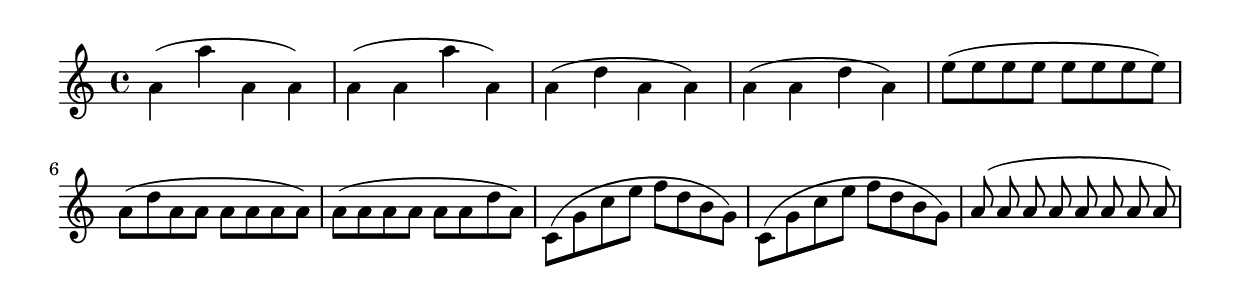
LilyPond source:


\version "2.1.7"
\header {
    
    texidoc = "The area underneath an (up) slur is minimised to improve the shape. "

}

\score{
\notes\relative c''{

\slurUp
\stemDown
a(a' a, a)
a(a a' a,)
a(d a a)
a(a d a)

e'8(e e e e e e e)
a,8(d a a a a a a)
a(a a a a a d a)

c,(g' c e f d b g) 
c,(g' c e f d b g) 

\property Voice.autoBeaming = ##f
\stemUp
a8(a a a a a a a)

}
\paper{
indent=0.0\mm
}
}

